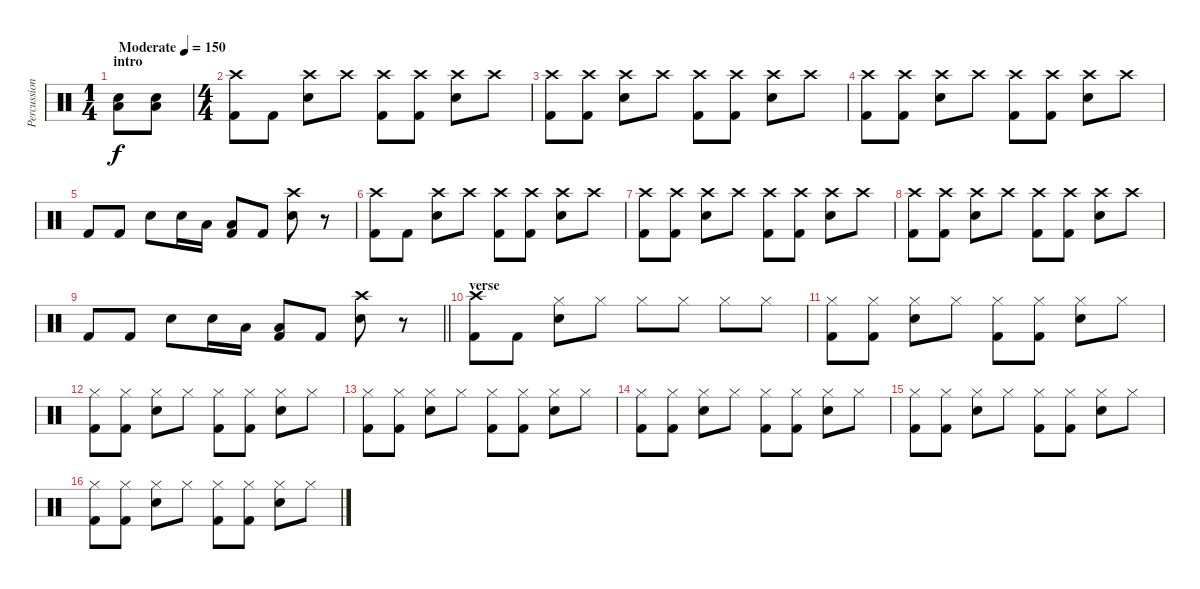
\track ("Percussions" "Percussion") {instrument percussion}
\staff {score}
\articulation defaults
\ts (1 4)
\section ("" "intro")
\tempo (150 "Moderate")
\clef neutral
\ks c
("Snare (hit) 2" "Low Floor Tom (hit)").8{dy f} ("Snare (hit) 2" "Low Floor Tom (hit)").8 |
\ts (4 4)
("Crash high (hit)" "Kick (hit) 2").8 "Kick (hit) 2".8 ("Crash high (hit)" "Snare (hit) 2").8 "Crash high (hit)".8 ("Crash high (hit)" "Kick (hit) 2").8 ("Crash high (hit)" "Kick (hit) 2").8 ("Crash high (hit)" "Snare (hit) 2").8 "Crash high (hit)".8 |
("Crash high (hit)" "Kick (hit) 2").8 ("Crash high (hit)" "Kick (hit) 2").8 ("Crash high (hit)" "Snare (hit) 2").8 "Crash high (hit)".8 ("Crash high (hit)" "Kick (hit) 2").8 ("Crash high (hit)" "Kick (hit) 2").8 ("Crash high (hit)" "Snare (hit) 2").8 "Crash high (hit)".8 |
("Crash high (hit)" "Kick (hit) 2").8 ("Crash high (hit)" "Kick (hit) 2").8 ("Crash high (hit)" "Snare (hit) 2").8 "Crash high (hit)".8 ("Crash high (hit)" "Kick (hit) 2").8 ("Crash high (hit)" "Kick (hit) 2").8 ("Crash high (hit)" "Snare (hit) 2").8 "Crash high (hit)".8 |
"Kick (hit) 2".8 "Kick (hit) 2".8 "Snare (hit) 2".8 "Snare (hit) 2".16 "Low Tom (hit)".16 ("Low Floor Tom (hit)" "Kick (hit) 2").8 "Kick (hit) 2".8 ("Crash high (hit)" "Snare (hit) 2").8 r.8 |
("Crash high (hit)" "Kick (hit) 2").8 "Kick (hit) 2".8 ("Crash high (hit)" "Snare (hit) 2").8 "Crash high (hit)".8 ("Crash high (hit)" "Kick (hit) 2").8 ("Crash high (hit)" "Kick (hit) 2").8 ("Crash high (hit)" "Snare (hit) 2").8 "Crash high (hit)".8 |
("Crash high (hit)" "Kick (hit) 2").8 ("Crash high (hit)" "Kick (hit) 2").8 ("Crash high (hit)" "Snare (hit) 2").8 "Crash high (hit)".8 ("Crash high (hit)" "Kick (hit) 2").8 ("Crash high (hit)" "Kick (hit) 2").8 ("Crash high (hit)" "Snare (hit) 2").8 "Crash high (hit)".8 |
("Crash high (hit)" "Kick (hit) 2").8 ("Crash high (hit)" "Kick (hit) 2").8 ("Crash high (hit)" "Snare (hit) 2").8 "Crash high (hit)".8 ("Crash high (hit)" "Kick (hit) 2").8 ("Crash high (hit)" "Kick (hit) 2").8 ("Crash high (hit)" "Snare (hit) 2").8 "Crash high (hit)".8 |
\barLineRight lightlight "Kick (hit) 2".8 "Kick (hit) 2".8 "Snare (hit) 2".8 "Snare (hit) 2".16 "Low Tom (hit)".16
("Low Floor Tom (hit)" "Kick (hit) 2").8 "Kick (hit) 2".8 ("Crash high (hit)" "Snare (hit) 2").8 r.8 |
\section ("" "verse")
("Crash high (hit)" "Kick (hit) 2").8 "Kick (hit) 2".8 ("Hi-Hat (closed)" "Snare (hit) 2").8 "Hi-Hat (closed)".8 "Hi-Hat (closed)".8 "Hi-Hat (closed)".8 "Hi-Hat (closed)".8 "Hi-Hat (closed)".8 |
("Hi-Hat (closed)" "Kick (hit) 2").8 ("Hi-Hat (closed)" "Kick (hit) 2").8 ("Hi-Hat (closed)" "Snare (hit) 2").8 "Hi-Hat (closed)".8 ("Hi-Hat (closed)" "Kick (hit) 2").8 ("Hi-Hat (closed)" "Kick (hit) 2").8 ("Hi-Hat (closed)" "Snare (hit) 2").8 "Hi-Hat (closed)".8 |
("Hi-Hat (closed)" "Kick (hit) 2").8 ("Hi-Hat (closed)" "Kick (hit) 2").8 ("Hi-Hat (closed)" "Snare (hit) 2").8 "Hi-Hat (closed)".8 ("Hi-Hat (closed)" "Kick (hit) 2").8 ("Hi-Hat (closed)" "Kick (hit) 2").8 ("Hi-Hat (closed)" "Snare (hit) 2").8 "Hi-Hat (closed)".8 |
("Hi-Hat (closed)" "Kick (hit) 2").8 ("Hi-Hat (closed)" "Kick (hit) 2").8 ("Hi-Hat (closed)" "Snare (hit) 2").8 "Hi-Hat (closed)".8 ("Hi-Hat (closed)" "Kick (hit) 2").8 ("Hi-Hat (closed)" "Kick (hit) 2").8 ("Hi-Hat (closed)" "Snare (hit) 2").8 "Hi-Hat (closed)".8 |
("Hi-Hat (closed)" "Kick (hit) 2").8 ("Hi-Hat (closed)" "Kick (hit) 2").8 ("Hi-Hat (closed)" "Snare (hit) 2").8 "Hi-Hat (closed)".8 ("Hi-Hat (closed)" "Kick (hit) 2").8 ("Hi-Hat (closed)" "Kick (hit) 2").8 ("Hi-Hat (closed)" "Snare (hit) 2").8 "Hi-Hat (closed)".8 |
("Hi-Hat (closed)" "Kick (hit) 2").8 ("Hi-Hat (closed)" "Kick (hit) 2").8 ("Hi-Hat (closed)" "Snare (hit) 2").8 "Hi-Hat (closed)".8 ("Hi-Hat (closed)" "Kick (hit) 2").8 ("Hi-Hat (closed)" "Kick (hit) 2").8 ("Hi-Hat (closed)" "Snare (hit) 2").8 "Hi-Hat (closed)".8 |
("Hi-Hat (closed)" "Kick (hit) 2").8 ("Hi-Hat (closed)" "Kick (hit) 2").8 ("Hi-Hat (closed)" "Snare (hit) 2").8 "Hi-Hat (closed)".8 ("Hi-Hat (closed)" "Kick (hit) 2").8 ("Hi-Hat (closed)" "Kick (hit) 2").8 ("Hi-Hat (closed)" "Snare (hit) 2").8 "Hi-Hat (closed)".8
